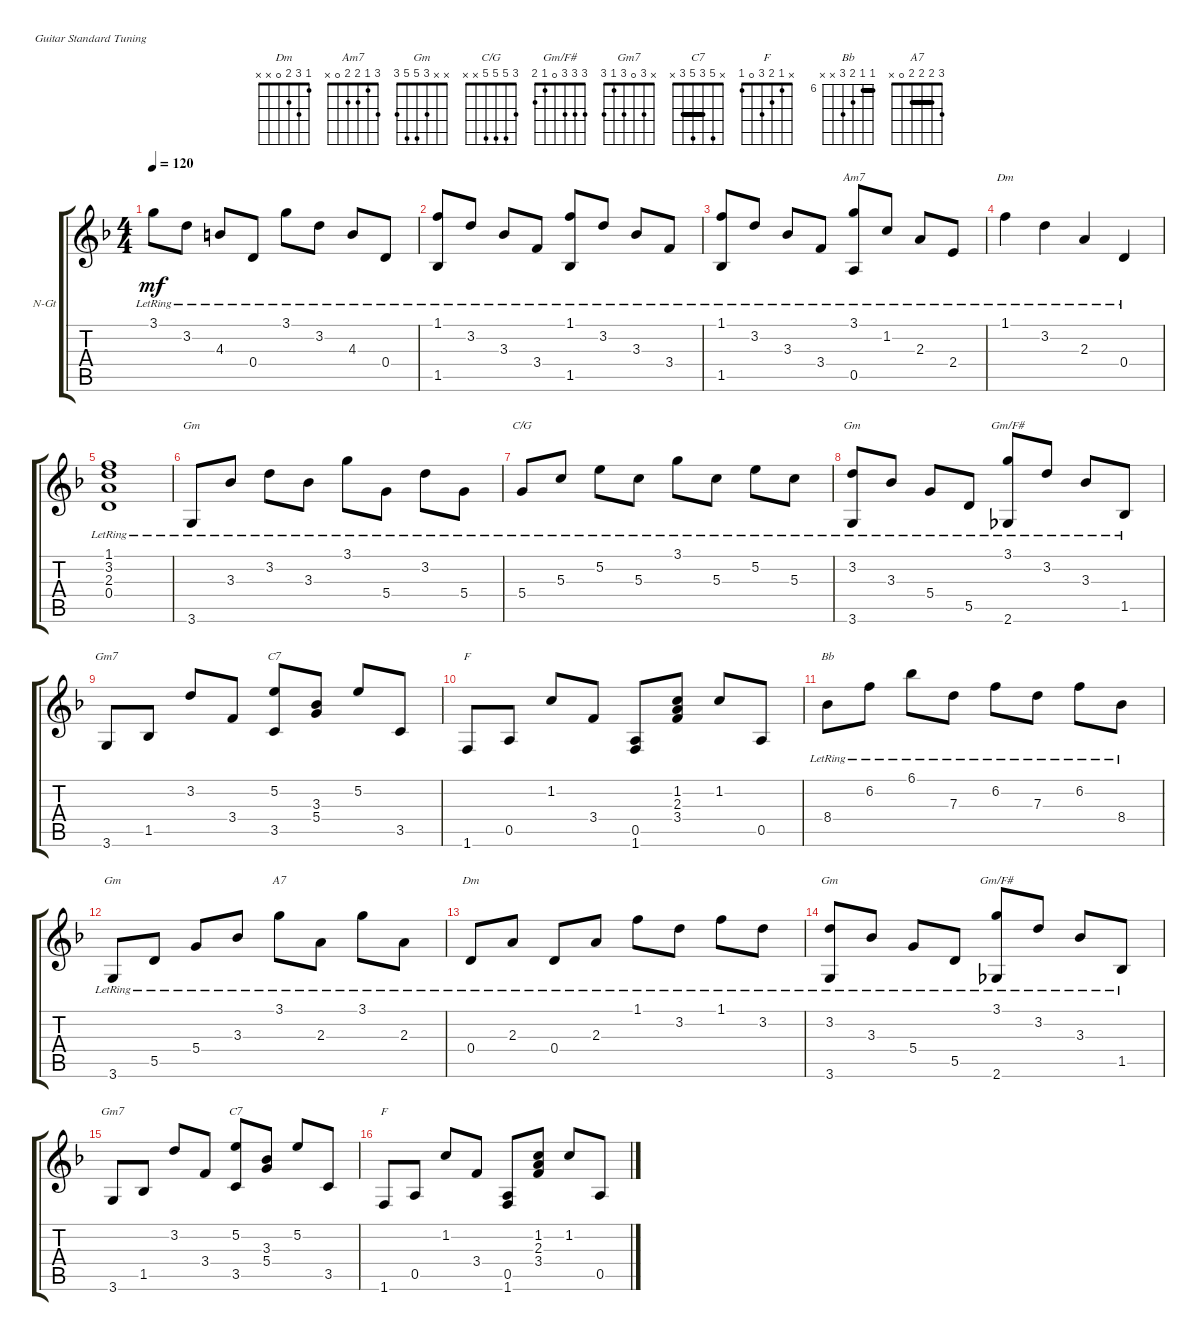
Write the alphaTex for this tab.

\defaultSystemsLayout 4
\bracketExtendMode groupsimilarinstruments
\firstSystemTrackNameOrientation horizontal
\otherSystemsTrackNameOrientation horizontal
\track ("Nylon Guitar" "N-Gt") {instrument acousticguitarnylon}
\staff {score tabs}
\tuning (E4 B3 G3 D3 A2 E2)
\chord ("Dm" 1 3 2 0 x x)
\chord ("Am7" 3 1 2 2 0 x)
\chord ("Gm" 3 3 3 5 5 3) {barre (3 3 3)}
\chord ("C/G" 3 5 5 5 x x)
\chord ("Gm" x 3 3 5 5 3) {barre (3 3)}
\chord ("Gm/F#" 3 3 3 0 1 2)
\chord ("Gm7" x 3 0 3 1 3)
\chord ("C7" x 5 3 5 3 x) {barre 3}
\chord ("F" x 1 2 3 0 1)
\chord ("Bb" 6 6 7 8 x x) {firstfret 6 barre 6}
\chord ("Gm" x x 3 5 5 3)
\chord ("A7" 3 2 2 2 0 x) {barre (2 2)}
\ts (4 4)
\tempo 120
\clef g2
\scale
0.333333
\ks f
3.1{lr}.8{dy mf} 3.2{lr}.8 4.3{lr}.8 0.4{lr}.8 3.1{lr}.8 3.2{lr}.8 4.3{lr}.8 0.4{lr}.8 |
\scale
0.333333 (1.5{lr} 1.1{lr}).8 3.2{lr}.8 3.3{lr}.8 3.4{lr}.8 (1.1{lr} 1.5{lr}).8 3.2{lr}.8 3.3{lr}.8 3.4{lr}.8 |
\scale
0.333333 (1.1{lr} 1.5{lr}).8 3.2{lr}.8 3.3{lr}.8 3.4{lr}.8 (0.5{lr} 3.1{lr}).8{ch "Am7"} 1.2{lr}.8 2.3{lr}.8 2.4{lr}.8 |
\scale
0.333333 1.1{lr}.4{ch "Dm"} 3.2{lr}.4 2.3{lr}.4 0.4{lr}.4 |
\scale
0.333333 (1.1{lr} 3.2{lr} 2.3{lr} 0.4{lr}).1 |
\scale
0.333333 3.6{lr}.8{ch "Gm"} 3.3{lr}.8 3.2{lr}.8 3.3{lr}.8 3.1{lr}.8 5.4{lr}.8 3.2{lr}.8 5.4{lr}.8 |
\scale
0.333333 5.4{lr}.8{ch "C/G"} 5.3{lr}.8 5.2{lr}.8 5.3{lr}.8 3.1{lr}.8 5.3{lr}.8 5.2{lr}.8 5.3{lr}.8 |
\scale
0.333333 (3.6{lr} 3.2{lr}).8{ch "Gm"} 3.3{lr}.8 5.4{lr}.8 5.5{lr}.8 (2.6{lr} 3.1{lr}).8{ch "Gm/F#"} 3.2{lr}.8 3.3{lr}.8 1.5{lr}.8 |
\scale
0.333333 3.6.8{ch "Gm7"} 1.5.8 3.2.8 3.4.8 (3.5 5.2).8{ch "C7"} (3.3 5.4).8 5.2.8 3.5.8 |
\scale
0.333333 1.6.8{ch "F"} 0.5.8 1.2.8 3.4.8 (1.6 0.5).8 (3.4 2.3 1.2).8 1.2.8 0.5.8 |
\scale
0.333333 8.4{lr}.8{ch "Bb"} 6.2{lr}.8 6.1{lr}.8 7.3{lr}.8 6.2{lr}.8 7.3{lr}.8 6.2{lr}.8 8.4{lr}.8 |
\scale
0.333333 3.6{lr}.8{ch "Gm"} 5.5{lr}.8 5.4{lr}.8 3.3{lr}.8 3.1{lr}.8{ch "A7"} 2.3{lr}.8 3.1{lr}.8 2.3{lr}.8 |
\scale
0.333333 0.4{lr}.8{ch "Dm"} 2.3{lr}.8 0.4{lr}.8 2.3{lr}.8 1.1{lr}.8 3.2{lr}.8 1.1{lr}.8 3.2{lr}.8 |
\scale
0.333333 (3.6{lr} 3.2{lr}).8{ch "Gm"} 3.3{lr}.8 5.4{lr}.8 5.5{lr}.8 (2.6{lr} 3.1{lr}).8{ch "Gm/F#"} 3.2{lr}.8 3.3{lr}.8 1.5{lr}.8 |
\scale
0.333333 3.6.8{ch "Gm7"} 1.5.8 3.2.8 3.4.8 (3.5 5.2).8{ch "C7"} (3.3 5.4).8 5.2.8 3.5.8 |
\scale
0.333333 1.6.8{ch "F"} 0.5.8 1.2.8 3.4.8 (1.6 0.5).8 (3.4 2.3 1.2).8 1.2.8 0.5.8
